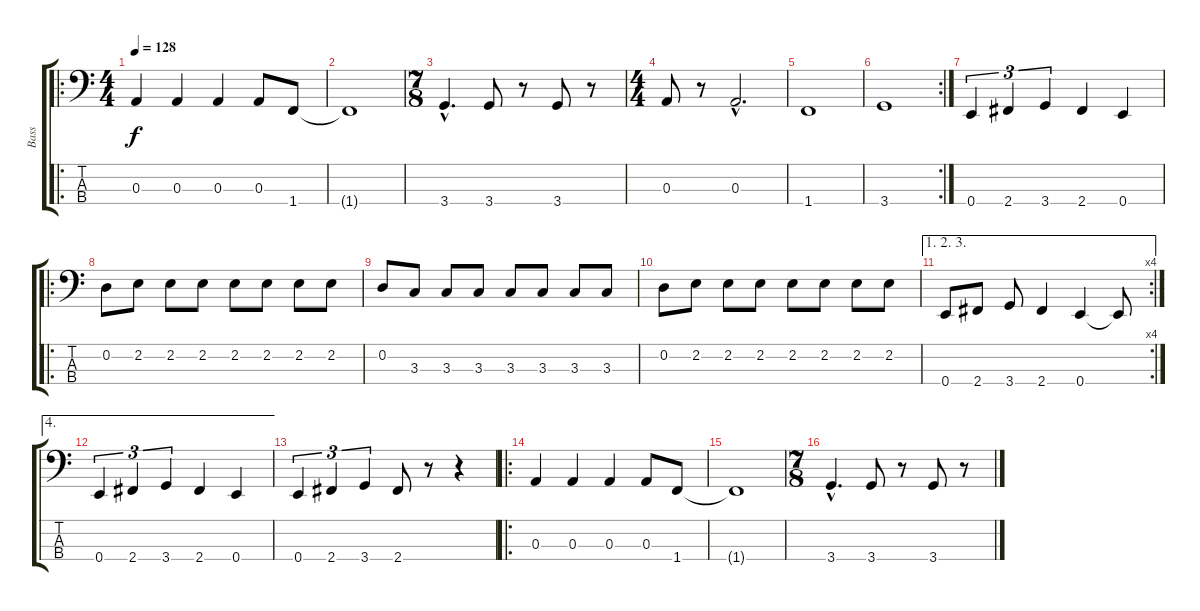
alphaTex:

\track ("Bass" "Bass") {instrument electricbasspick}
\staff {score tabs}
\tuning (G2 D2 A1 E1) {hide}
\ro
\ts (4 4)
\tempo 128
\clef f4
\ks c
0.3.4{dy f} 0.3.4 0.3.4 0.3.8 1.4.8 |
1.4{t}.1 |
\ts (7 8)
3.4{hac}.4{d} 3.4.8 r.8 3.4.8 r.8 |
\ts (4 4)
0.3.8 r.8 0.3{hac}.2{d} |
1.4.1 |
\rc 2
3.4.1 |
0.4.4{tu (3 2)} 2.4.4{tu (3 2)} 3.4.4{tu (3 2)} 2.4.4 0.4.4 |
\ro
0.2.8 2.2.8 2.2.8 2.2.8 2.2.8 2.2.8 2.2.8 2.2.8 |
0.2.8 3.3.8 3.3.8 3.3.8 3.3.8 3.3.8 3.3.8 3.3.8 |
0.2.8 2.2.8 2.2.8 2.2.8 2.2.8 2.2.8 2.2.8 2.2.8 |
\ae (1 2 3)
\rc 4
0.4.8 2.4.8 3.4.8 2.4.4 0.4.4 0.4{t}.8 |
\ae 4
0.4.4{tu (3 2)} 2.4.4{tu (3 2)} 3.4.4{tu (3 2)} 2.4.4 0.4.4 |
0.4.4{tu (3 2)} 2.4.4{tu (3 2)} 3.4.4{tu (3 2)} 2.4.8 r.8 r.4 |
\ro
0.3.4 0.3.4 0.3.4 0.3.8 1.4.8 |
1.4{t}.1 |
\ts (7 8)
3.4{hac}.4{d} 3.4.8 r.8 3.4.8 r.8
